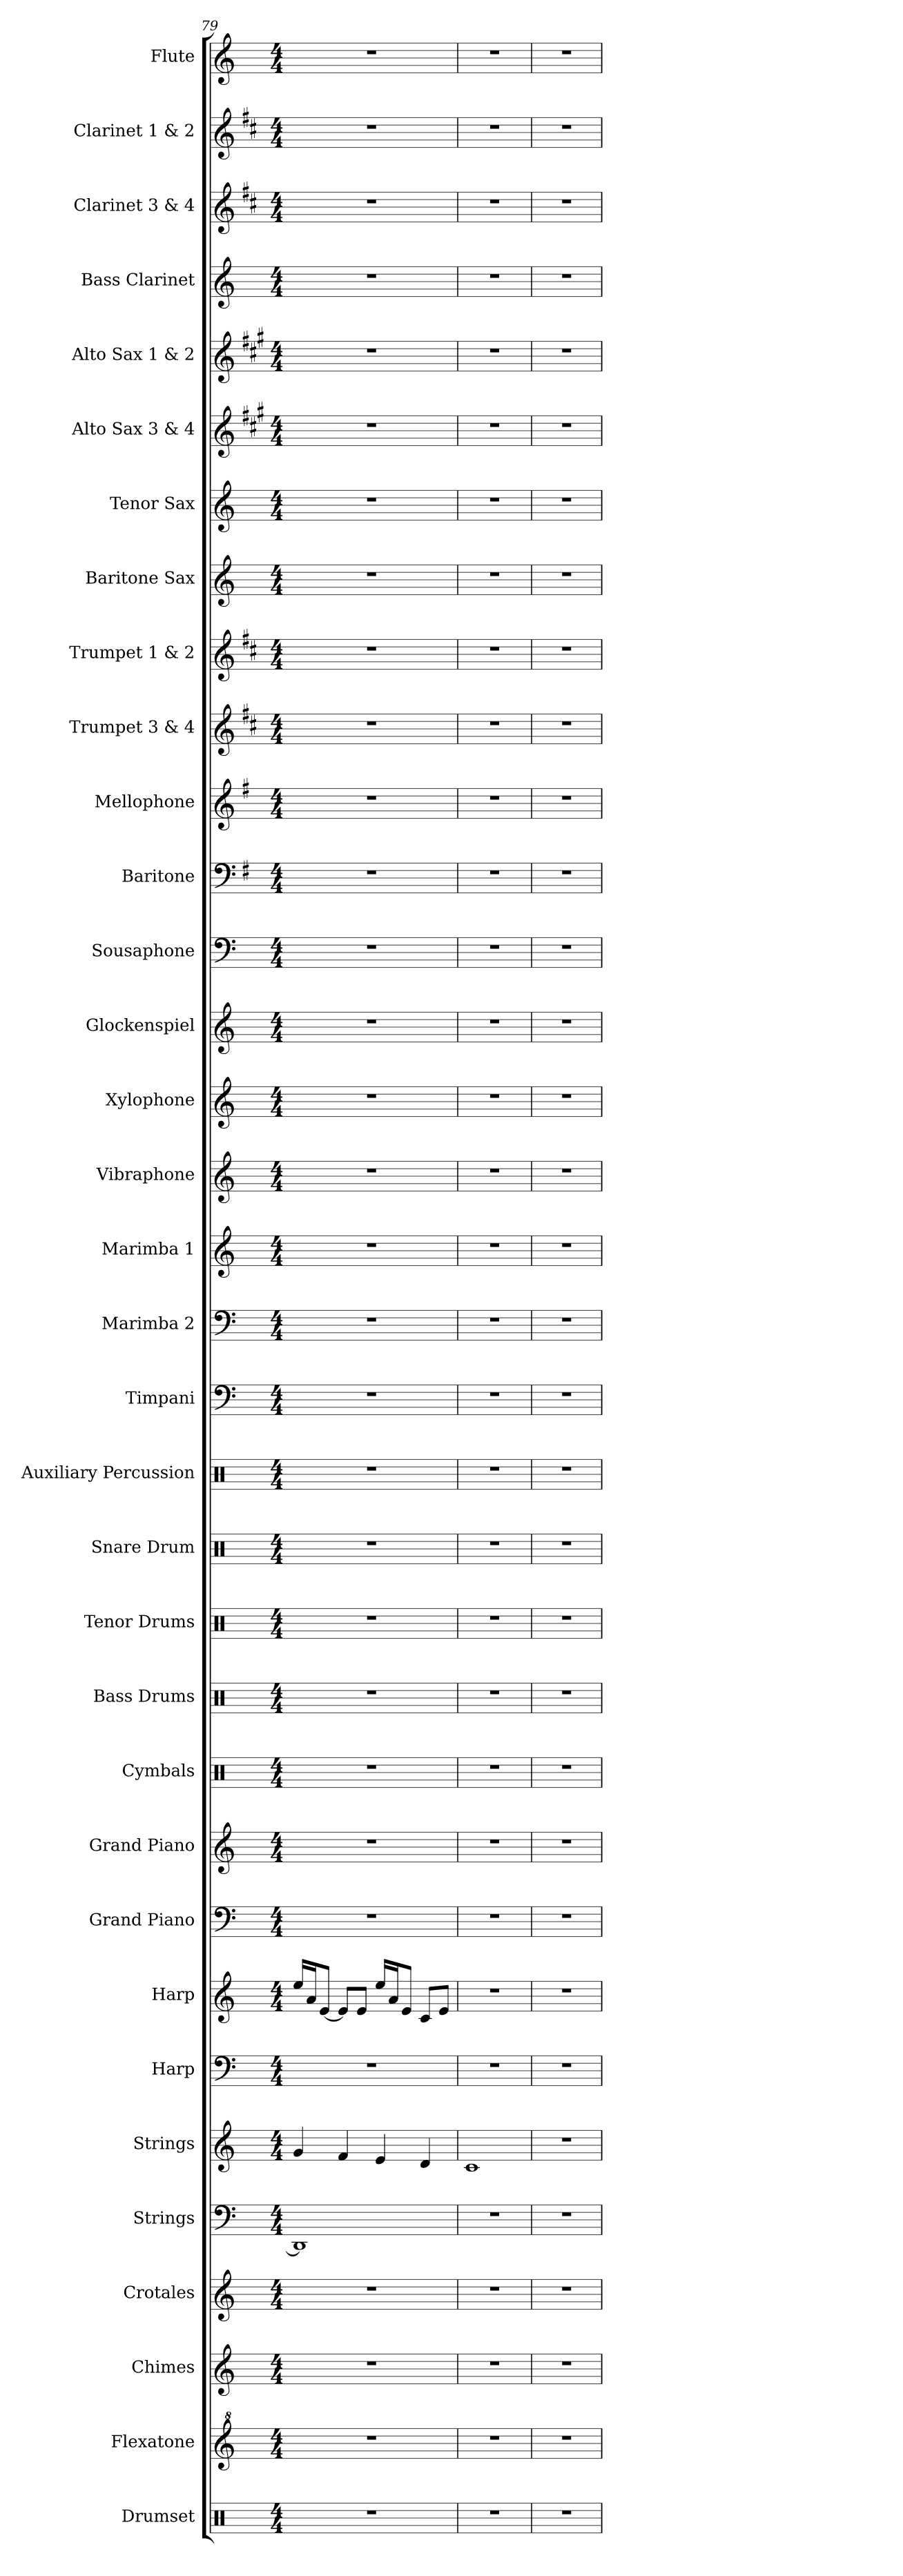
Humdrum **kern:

**kern	**kern	**kern	**kern	**kern	**kern	**kern	**kern	**kern	**kern	**kern	**kern	**kern	**kern	**kern	**kern	**kern	**kern	**kern	**kern	**kern	**kern	**kern	**kern	**kern	**kern	**kern	**kern	**kern	**kern	**kern	**kern	**kern	**kern
*part34	*part33	*part32	*part31	*part30	*part29	*part28	*part27	*part26	*part25	*part24	*part23	*part22	*part21	*part20	*part19	*part18	*part17	*part16	*part15	*part14	*part13	*part12	*part11	*part10	*part9	*part8	*part7	*part6	*part5	*part4	*part3	*part2	*part1
*staff34	*staff33	*staff32	*staff31	*staff30	*staff29	*staff28	*staff27	*staff26	*staff25	*staff24	*staff23	*staff22	*staff21	*staff20	*staff19	*staff18	*staff17	*staff16	*staff15	*staff14	*staff13	*staff12	*staff11	*staff10	*staff9	*staff8	*staff7	*staff6	*staff5	*staff4	*staff3	*staff2	*staff1
*I"Drumset	*I"Flexatone	*I"Chimes	*I"Crotales	*I"Strings	*I"Strings	*I"Harp	*I"Harp	*I"Grand Piano	*I"Grand Piano	*I"Cymbals	*I"Bass Drums	*I"Tenor Drums	*I"Snare Drum	*I"Auxiliary Percussion	*I"Timpani	*I"Marimba 2	*I"Marimba 1	*I"Vibraphone	*I"Xylophone	*I"Glockenspiel	*I"Sousaphone	*I"Baritone	*I"Mellophone	*I"Trumpet 3 &amp; 4	*I"Trumpet 1 &amp; 2	*I"Baritone Sax	*I"Tenor Sax	*I"Alto Sax 3 &amp; 4	*I"Alto Sax 1 &amp; 2	*I"Bass Clarinet	*I"Clarinet 3 &amp; 4	*I"Clarinet 1 &amp; 2	*I"Flute
*I'D. Set	*I'Flt.	*I'Cme.	*I'Crot.	*I'St.	*I'St.	*I'Hrp.	*I'Hrp.	*I'Pno.	*I'Pno.	*I'Cym.	*I'B.D.	*I'T.D.	*I'S.D.	*I'Aux. Perc.	*I'Timp.	*I'Mrm. 2	*I'Mrm. 1	*I'Vib.	*I'Xyl.	*I'Glk.	*	*I'Bar.	*I'Mph.	*I'Tpt. 3&amp;4	*I'Tpt. 1&amp;2	*I'Bari. Sax.	*I'T. Sax.	*I'A. Sax. 3&amp;4	*I'A. Sax. 1&amp;2	*I'B. Cl.	*I'Cl. 3&amp;4	*I'Cl. 1&amp;2	*I'Fl.
!!LO:PB:g=z
*clefX	*clefG^2	*clefG2	*clefG2	*clefF4	*clefG2	*clefF4	*clefG2	*clefF4	*clefG2	*clefX	*clefX	*clefX	*clefX	*clefX	*clefF4	*clefF4	*clefG2	*clefG2	*clefG2	*clefG2	*clefF4	*clefF4	*clefG2	*clefG2	*clefG2	*clefG2	*clefG2	*clefG2	*clefG2	*clefG2	*clefG2	*clefG2	*clefG2
*	*	*	*ITrd-14c-24	*	*	*	*	*	*	*	*	*	*	*	*	*	*	*	*ITrd-7c-12	*ITrd-14c-24	*	*ITrd4c7	*ITrd4c7	*ITrd1c2	*ITrd1c2	*ITrd12c21	*ITrd8c14	*ITrd5c9	*ITrd5c9	*ITrd8c14	*ITrd1c2	*ITrd1c2	*
*k[]	*k[]	*k[]	*k[]	*k[]	*k[]	*k[]	*k[]	*k[]	*k[]	*k[]	*k[]	*k[]	*k[]	*k[]	*k[]	*k[]	*k[]	*k[]	*k[]	*k[]	*k[]	*k[]	*k[]	*k[]	*k[]	*k[]	*k[]	*k[]	*k[]	*k[]	*k[]	*k[]	*k[]
*M4/4	*M4/4	*M4/4	*M4/4	*M4/4	*M4/4	*M4/4	*M4/4	*M4/4	*M4/4	*M4/4	*M4/4	*M4/4	*M4/4	*M4/4	*M4/4	*M4/4	*M4/4	*M4/4	*M4/4	*M4/4	*M4/4	*M4/4	*M4/4	*M4/4	*M4/4	*M4/4	*M4/4	*M4/4	*M4/4	*M4/4	*M4/4	*M4/4	*M4/4
=79	=79	=79	=79	=79	=79	=79	=79	=79	=79	=79	=79	=79	=79	=79	=79	=79	=79	=79	=79	=79	=79	=79	=79	=79	=79	=79	=79	=79	=79	=79	=79	=79	=79
1r	1r	1r	1r	1DD]	4g/	1r	16ee/LL	1r	1r	1r	1r	1r	1r	1r	1r	1r	1r	1r	1r	1r	1r	1r	1r	1r	1r	1r	1r	1r	1r	1r	1r	1r	1r
.	.	.	.	.	.	.	16a/J	.	.	.	.	.	.	.	.	.	.	.	.	.	.	.	.	.	.	.	.	.	.	.	.	.	.
.	.	.	.	.	.	.	[8e/J	.	.	.	.	.	.	.	.	.	.	.	.	.	.	.	.	.	.	.	.	.	.	.	.	.	.
.	.	.	.	.	4f/	.	8e/L]	.	.	.	.	.	.	.	.	.	.	.	.	.	.	.	.	.	.	.	.	.	.	.	.	.	.
.	.	.	.	.	.	.	8e/J	.	.	.	.	.	.	.	.	.	.	.	.	.	.	.	.	.	.	.	.	.	.	.	.	.	.
.	.	.	.	.	4e/	.	16ee/LL	.	.	.	.	.	.	.	.	.	.	.	.	.	.	.	.	.	.	.	.	.	.	.	.	.	.
.	.	.	.	.	.	.	16a/J	.	.	.	.	.	.	.	.	.	.	.	.	.	.	.	.	.	.	.	.	.	.	.	.	.	.
.	.	.	.	.	.	.	8e/J	.	.	.	.	.	.	.	.	.	.	.	.	.	.	.	.	.	.	.	.	.	.	.	.	.	.
.	.	.	.	.	4d/	.	8c/L	.	.	.	.	.	.	.	.	.	.	.	.	.	.	.	.	.	.	.	.	.	.	.	.	.	.
.	.	.	.	.	.	.	8e/J	.	.	.	.	.	.	.	.	.	.	.	.	.	.	.	.	.	.	.	.	.	.	.	.	.	.
=80	=80	=80	=80	=80	=80	=80	=80	=80	=80	=80	=80	=80	=80	=80	=80	=80	=80	=80	=80	=80	=80	=80	=80	=80	=80	=80	=80	=80	=80	=80	=80	=80	=80
1r	1r	1r	1r	1r	1c	1r	1r	1r	1r	1r	1r	1r	1r	1r	1r	1r	1r	1r	1r	1r	1r	1r	1r	1r	1r	1r	1r	1r	1r	1r	1r	1r	1r
=81	=81	=81	=81	=81	=81	=81	=81	=81	=81	=81	=81	=81	=81	=81	=81	=81	=81	=81	=81	=81	=81	=81	=81	=81	=81	=81	=81	=81	=81	=81	=81	=81	=81
1r	1r	1r	1r	1r	1r	1r	1r	1r	1r	1r	1r	1r	1r	1r	1r	1r	1r	1r	1r	1r	1r	1r	1r	1r	1r	1r	1r	1r	1r	1r	1r	1r	1r
=	=	=	=	=	=	=	=	=	=	=	=	=	=	=	=	=	=	=	=	=	=	=	=	=	=	=	=	=	=	=	=	=	=
*-	*-	*-	*-	*-	*-	*-	*-	*-	*-	*-	*-	*-	*-	*-	*-	*-	*-	*-	*-	*-	*-	*-	*-	*-	*-	*-	*-	*-	*-	*-	*-	*-	*-
